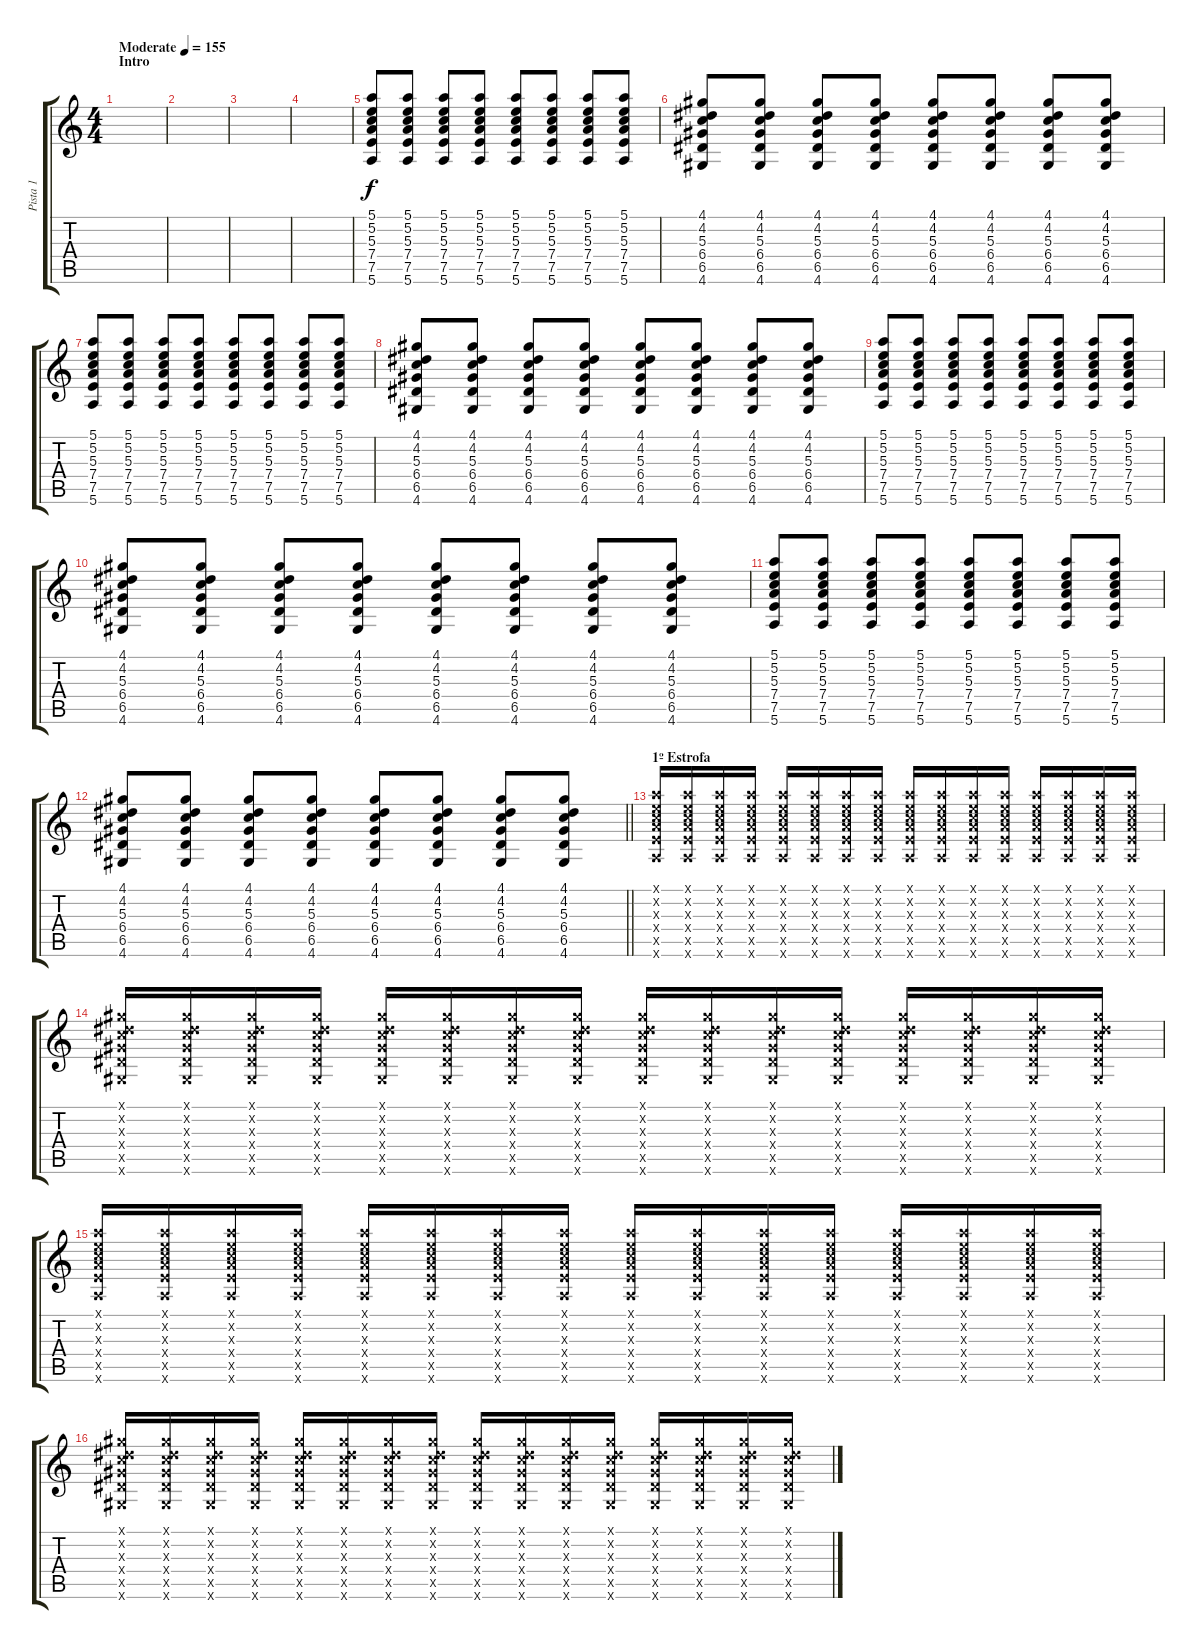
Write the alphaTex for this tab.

\track ("Pista 1" "Pista 1") {instrument overdrivenguitar}
\staff {score tabs}
\tuning (E4 B3 G3 D3 A2 E2) {hide}
\ts (4 4)
\section ("" "Intro")
\tempo (155 "Moderate")
\clef g2
\ks c
|
|
|
|
(5.1 5.2 5.3 7.4 7.5 5.6).8 (5.1 5.2 5.3 7.4 7.5 5.6).8 (5.1 5.2 5.3 7.4 7.5 5.6).8 (5.1 5.2 5.3 7.4 7.5 5.6).8 (5.1 5.2 5.3 7.4 7.5 5.6).8 (5.1 5.2 5.3 7.4 7.5 5.6).8 (5.1 5.2 5.3 7.4 7.5 5.6).8 (5.1 5.2 5.3 7.4 7.5 5.6).8 |
(4.1 4.2 5.3 6.4 6.5 4.6).8 (4.1 4.2 5.3 6.4 6.5 4.6).8 (4.1 4.2 5.3 6.4 6.5 4.6).8 (4.1 4.2 5.3 6.4 6.5 4.6).8 (4.1 4.2 5.3 6.4 6.5 4.6).8 (4.1 4.2 5.3 6.4 6.5 4.6).8 (4.1 4.2 5.3 6.4 6.5 4.6).8 (4.1 4.2 5.3 6.4 6.5 4.6).8 |
(5.1 5.2 5.3 7.4 7.5 5.6).8 (5.1 5.2 5.3 7.4 7.5 5.6).8 (5.1 5.2 5.3 7.4 7.5 5.6).8 (5.1 5.2 5.3 7.4 7.5 5.6).8 (5.1 5.2 5.3 7.4 7.5 5.6).8 (5.1 5.2 5.3 7.4 7.5 5.6).8 (5.1 5.2 5.3 7.4 7.5 5.6).8 (5.1 5.2 5.3 7.4 7.5 5.6).8 |
(4.1 4.2 5.3 6.4 6.5 4.6).8 (4.1 4.2 5.3 6.4 6.5 4.6).8 (4.1 4.2 5.3 6.4 6.5 4.6).8 (4.1 4.2 5.3 6.4 6.5 4.6).8 (4.1 4.2 5.3 6.4 6.5 4.6).8 (4.1 4.2 5.3 6.4 6.5 4.6).8 (4.1 4.2 5.3 6.4 6.5 4.6).8 (4.1 4.2 5.3 6.4 6.5 4.6).8 |
(5.1 5.2 5.3 7.4 7.5 5.6).8 (5.1 5.2 5.3 7.4 7.5 5.6).8 (5.1 5.2 5.3 7.4 7.5 5.6).8 (5.1 5.2 5.3 7.4 7.5 5.6).8 (5.1 5.2 5.3 7.4 7.5 5.6).8 (5.1 5.2 5.3 7.4 7.5 5.6).8 (5.1 5.2 5.3 7.4 7.5 5.6).8 (5.1 5.2 5.3 7.4 7.5 5.6).8 |
(4.1 4.2 5.3 6.4 6.5 4.6).8 (4.1 4.2 5.3 6.4 6.5 4.6).8 (4.1 4.2 5.3 6.4 6.5 4.6).8 (4.1 4.2 5.3 6.4 6.5 4.6).8 (4.1 4.2 5.3 6.4 6.5 4.6).8 (4.1 4.2 5.3 6.4 6.5 4.6).8 (4.1 4.2 5.3 6.4 6.5 4.6).8 (4.1 4.2 5.3 6.4 6.5 4.6).8 |
(5.1 5.2 5.3 7.4 7.5 5.6).8 (5.1 5.2 5.3 7.4 7.5 5.6).8 (5.1 5.2 5.3 7.4 7.5 5.6).8 (5.1 5.2 5.3 7.4 7.5 5.6).8 (5.1 5.2 5.3 7.4 7.5 5.6).8 (5.1 5.2 5.3 7.4 7.5 5.6).8 (5.1 5.2 5.3 7.4 7.5 5.6).8 (5.1 5.2 5.3 7.4 7.5 5.6).8 |
\barLineRight lightlight
(4.1 4.2 5.3 6.4 6.5 4.6).8 (4.1 4.2 5.3 6.4 6.5 4.6).8 (4.1 4.2 5.3 6.4 6.5 4.6).8 (4.1 4.2 5.3 6.4 6.5 4.6).8 (4.1 4.2 5.3 6.4 6.5 4.6).8 (4.1 4.2 5.3 6.4 6.5 4.6).8 (4.1 4.2 5.3 6.4 6.5 4.6).8 (4.1 4.2 5.3 6.4 6.5 4.6).8 |
\section ("" "1º Estrofa")
(5.1{x} 5.2{x} 5.3{x} 7.4{x} 7.5{x} 5.6{x}).16 (5.1{x} 5.2{x} 5.3{x} 7.4{x} 7.5{x} 5.6{x}).16 (5.1{x} 5.2{x} 5.3{x} 7.4{x} 7.5{x} 5.6{x}).16 (5.1{x} 5.2{x} 5.3{x} 7.4{x} 7.5{x} 5.6{x}).16 (5.1{x} 5.2{x} 5.3{x} 7.4{x} 7.5{x} 5.6{x}).16 (5.1{x} 5.2{x} 5.3{x} 7.4{x} 7.5{x} 5.6{x}).16 (5.1{x} 5.2{x} 5.3{x} 7.4{x} 7.5{x} 5.6{x}).16 (5.1{x} 5.2{x} 5.3{x} 7.4{x} 7.5{x} 5.6{x}).16 (5.1{x} 5.2{x} 5.3{x} 7.4{x} 7.5{x} 5.6{x}).16 (5.1{x} 5.2{x} 5.3{x} 7.4{x} 7.5{x} 5.6{x}).16 (5.1{x} 5.2{x} 5.3{x} 7.4{x} 7.5{x} 5.6{x}).16 (5.1{x} 5.2{x} 5.3{x} 7.4{x} 7.5{x} 5.6{x}).16 (5.1{x} 5.2{x} 5.3{x} 7.4{x} 7.5{x} 5.6{x}).16 (5.1{x} 5.2{x} 5.3{x} 7.4{x} 7.5{x} 5.6{x}).16 (5.1{x} 5.2{x} 5.3{x} 7.4{x} 7.5{x} 5.6{x}).16 (5.1{x} 5.2{x} 5.3{x} 7.4{x} 7.5{x} 5.6{x}).16 |
(4.1{x} 4.2{x} 5.3{x} 6.4{x} 6.5{x} 4.6{x}).16 (4.1{x} 4.2{x} 5.3{x} 6.4{x} 6.5{x} 4.6{x}).16 (4.1{x} 4.2{x} 5.3{x} 6.4{x} 6.5{x} 4.6{x}).16 (4.1{x} 4.2{x} 5.3{x} 6.4{x} 6.5{x} 4.6{x}).16 (4.1{x} 4.2{x} 5.3{x} 6.4{x} 6.5{x} 4.6{x}).16 (4.1{x} 4.2{x} 5.3{x} 6.4{x} 6.5{x} 4.6{x}).16 (4.1{x} 4.2{x} 5.3{x} 6.4{x} 6.5{x} 4.6{x}).16 (4.1{x} 4.2{x} 5.3{x} 6.4{x} 6.5{x} 4.6{x}).16 (4.1{x} 4.2{x} 5.3{x} 6.4{x} 6.5{x} 4.6{x}).16 (4.1{x} 4.2{x} 5.3{x} 6.4{x} 6.5{x} 4.6{x}).16 (4.1{x} 4.2{x} 5.3{x} 6.4{x} 6.5{x} 4.6{x}).16 (4.1{x} 4.2{x} 5.3{x} 6.4{x} 6.5{x} 4.6{x}).16 (4.1{x} 4.2{x} 5.3{x} 6.4{x} 6.5{x} 4.6{x}).16 (4.1{x} 4.2{x} 5.3{x} 6.4{x} 6.5{x} 4.6{x}).16 (4.1{x} 4.2{x} 5.3{x} 6.4{x} 6.5{x} 4.6{x}).16 (4.1{x} 4.2{x} 5.3{x} 6.4{x} 6.5{x} 4.6{x}).16 |
(5.1{x} 5.2{x} 5.3{x} 7.4{x} 7.5{x} 5.6{x}).16 (5.1{x} 5.2{x} 5.3{x} 7.4{x} 7.5{x} 5.6{x}).16 (5.1{x} 5.2{x} 5.3{x} 7.4{x} 7.5{x} 5.6{x}).16 (5.1{x} 5.2{x} 5.3{x} 7.4{x} 7.5{x} 5.6{x}).16 (5.1{x} 5.2{x} 5.3{x} 7.4{x} 7.5{x} 5.6{x}).16 (5.1{x} 5.2{x} 5.3{x} 7.4{x} 7.5{x} 5.6{x}).16 (5.1{x} 5.2{x} 5.3{x} 7.4{x} 7.5{x} 5.6{x}).16 (5.1{x} 5.2{x} 5.3{x} 7.4{x} 7.5{x} 5.6{x}).16 (5.1{x} 5.2{x} 5.3{x} 7.4{x} 7.5{x} 5.6{x}).16 (5.1{x} 5.2{x} 5.3{x} 7.4{x} 7.5{x} 5.6{x}).16 (5.1{x} 5.2{x} 5.3{x} 7.4{x} 7.5{x} 5.6{x}).16 (5.1{x} 5.2{x} 5.3{x} 7.4{x} 7.5{x} 5.6{x}).16 (5.1{x} 5.2{x} 5.3{x} 7.4{x} 7.5{x} 5.6{x}).16 (5.1{x} 5.2{x} 5.3{x} 7.4{x} 7.5{x} 5.6{x}).16 (5.1{x} 5.2{x} 5.3{x} 7.4{x} 7.5{x} 5.6{x}).16 (5.1{x} 5.2{x} 5.3{x} 7.4{x} 7.5{x} 5.6{x}).16 |
(4.1{x} 4.2{x} 5.3{x} 6.4{x} 6.5{x} 4.6{x}).16 (4.1{x} 4.2{x} 5.3{x} 6.4{x} 6.5{x} 4.6{x}).16 (4.1{x} 4.2{x} 5.3{x} 6.4{x} 6.5{x} 4.6{x}).16 (4.1{x} 4.2{x} 5.3{x} 6.4{x} 6.5{x} 4.6{x}).16 (4.1{x} 4.2{x} 5.3{x} 6.4{x} 6.5{x} 4.6{x}).16 (4.1{x} 4.2{x} 5.3{x} 6.4{x} 6.5{x} 4.6{x}).16 (4.1{x} 4.2{x} 5.3{x} 6.4{x} 6.5{x} 4.6{x}).16 (4.1{x} 4.2{x} 5.3{x} 6.4{x} 6.5{x} 4.6{x}).16 (4.1{x} 4.2{x} 5.3{x} 6.4{x} 6.5{x} 4.6{x}).16 (4.1{x} 4.2{x} 5.3{x} 6.4{x} 6.5{x} 4.6{x}).16 (4.1{x} 4.2{x} 5.3{x} 6.4{x} 6.5{x} 4.6{x}).16 (4.1{x} 4.2{x} 5.3{x} 6.4{x} 6.5{x} 4.6{x}).16 (4.1{x} 4.2{x} 5.3{x} 6.4{x} 6.5{x} 4.6{x}).16 (4.1{x} 4.2{x} 5.3{x} 6.4{x} 6.5{x} 4.6{x}).16 (4.1{x} 4.2{x} 5.3{x} 6.4{x} 6.5{x} 4.6{x}).16 (4.1{x} 4.2{x} 5.3{x} 6.4{x} 6.5{x} 4.6{x}).16
